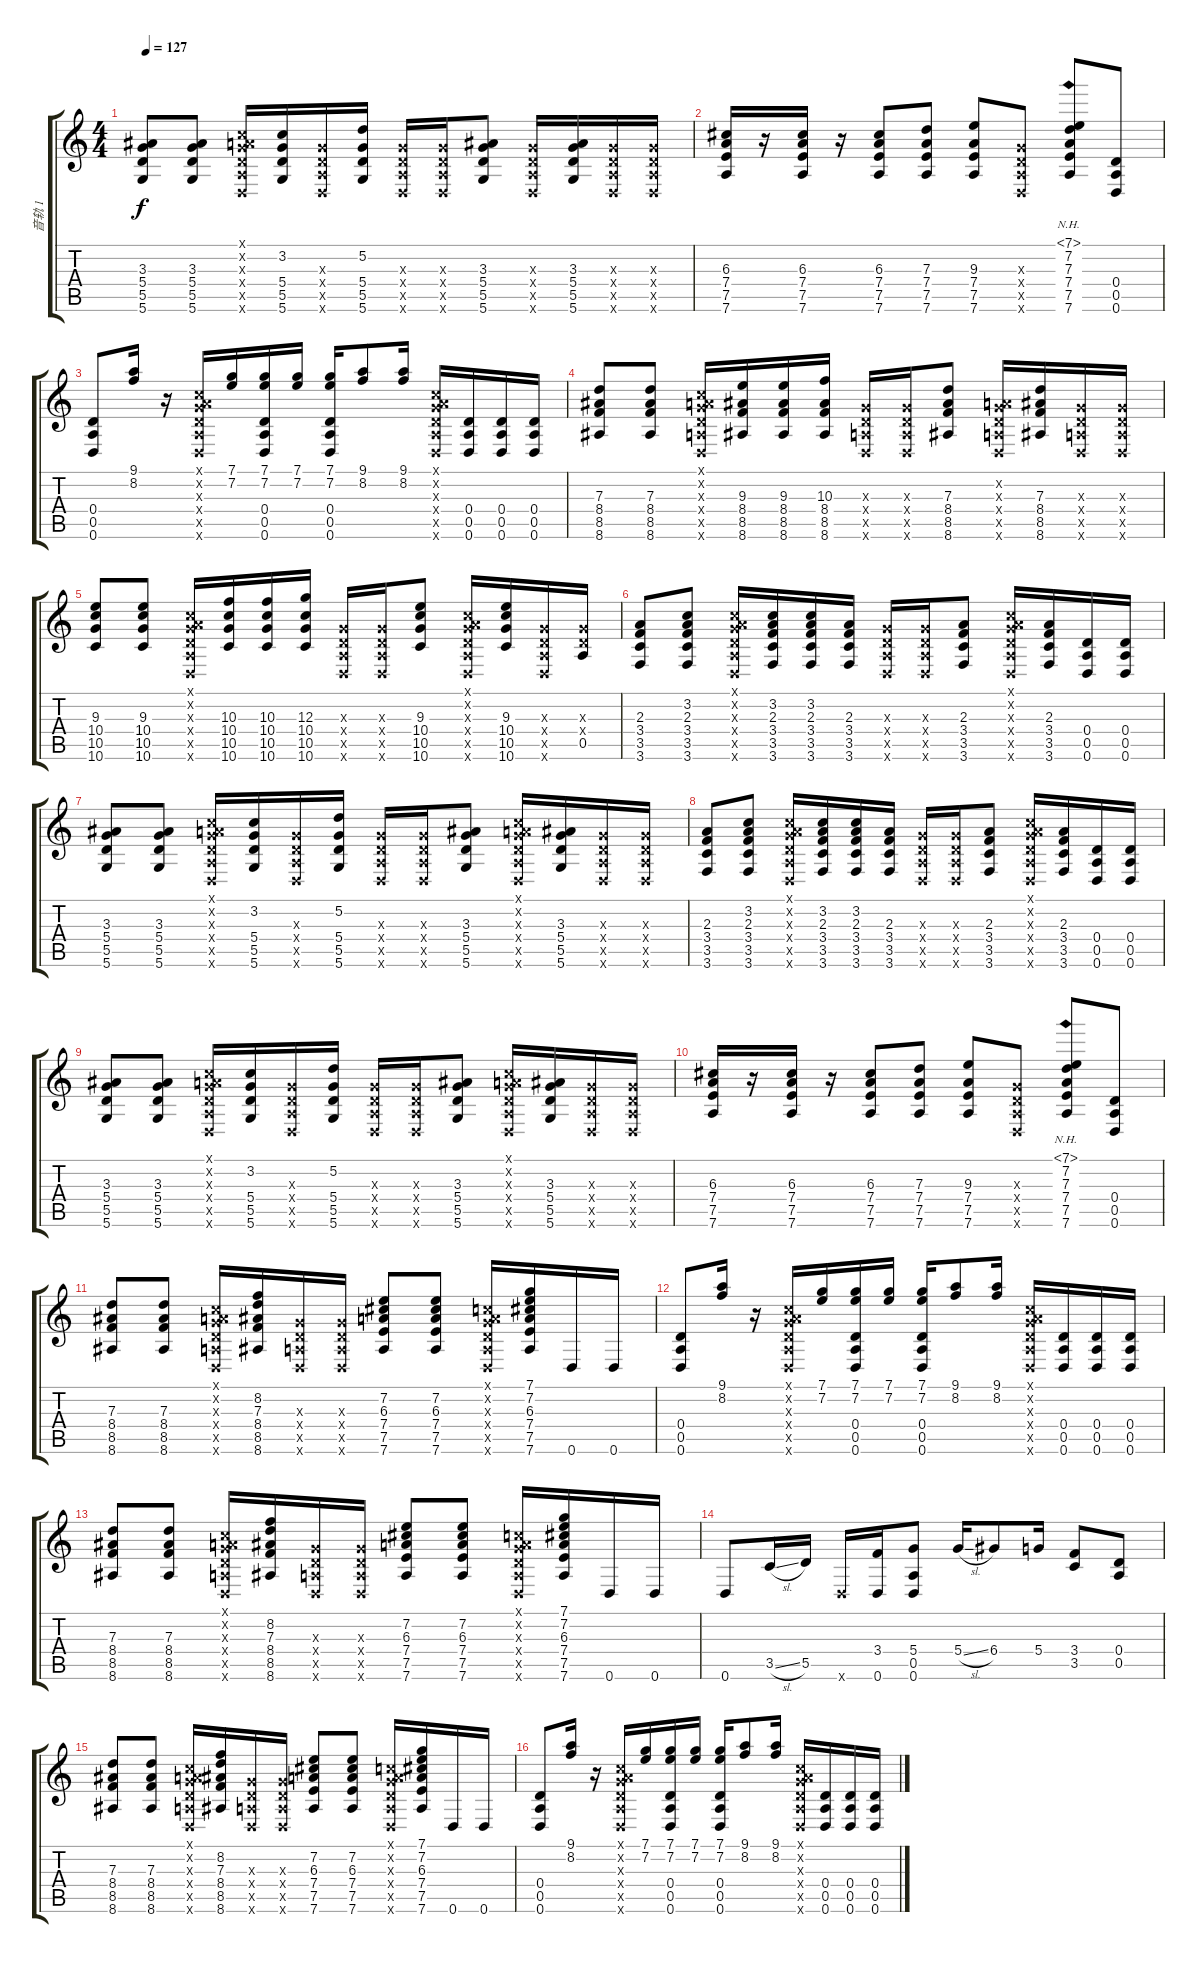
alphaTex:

\track ("音轨 1" "音轨 1") {instrument acousticguitarsteel}
\staff {score tabs}
\tuning (C4 A3 G3 D3 A2 D2) {hide}
\ts (4 4)
\tempo 127
\clef g2
\ks c
(3.3 5.4 5.5 5.6).8{dy f} (3.3 5.4 5.5 5.6).8 (0.1{x} 0.2{x} 0.3{x} 0.4{x} 0.5{x} 0.6{x}).16 (3.2 5.4 5.5 5.6).16 (0.3{x} 0.4{x} 0.5{x} 0.6{x}).16 (5.2 5.4 5.5 5.6).16 (0.3{x} 0.4{x} 0.5{x} 0.6{x}).16 (0.3{x} 0.4{x} 0.5{x} 0.6{x}).16 (3.3 5.4 5.5 5.6).8 (0.3{x} 0.4{x} 0.5{x} 0.6{x}).16 (3.3 5.4 5.5 5.6).16 (0.3{x} 0.4{x} 0.5{x} 0.6{x}).16 (0.3{x} 0.4{x} 0.5{x} 0.6{x}).16 |
(6.3 7.4 7.5 7.6).16 r.16 (6.3 7.4 7.5 7.6).16 r.16 (6.3 7.4 7.5 7.6).8 (7.3 7.4 7.5 7.6).8 (9.3 7.4 7.5 7.6).8 (0.3{x} 0.4{x} 0.5{x} 0.6{x}).8 (7.1{nh} 7.2 7.3 7.4 7.5 7.6).8 (0.4 0.5 0.6).8 |
(0.4 0.5 0.6).8 (9.1 8.2).16 r.16 (0.1{x} 0.2{x} 0.3{x} 0.4{x} 0.5{x} 0.6{x}).16 (7.1 7.2).16 (7.1 7.2 0.4 0.5 0.6).16 (7.1 7.2).16 (7.1 7.2 0.4 0.5 0.6).16 (9.1 8.2).8 (9.1 8.2).16 (0.1{x} 0.2{x} 0.3{x} 0.4{x} 0.5{x} 0.6{x}).16 (0.4 0.5 0.6).16 (0.4 0.5 0.6).16 (0.4 0.5 0.6).16 |
(7.3 8.4 8.5 8.6).8 (7.3 8.4 8.5 8.6).8 (0.1{x} 0.2{x} 0.3{x} 0.4{x} 0.5{x} 0.6{x}).16 (9.3 8.4 8.5 8.6).16 (9.3 8.4 8.5 8.6).16 (10.3 8.4 8.5 8.6).16 (0.3{x} 0.4{x} 0.5{x} 0.6{x}).16 (0.3{x} 0.4{x} 0.5{x} 0.6{x}).16 (7.3 8.4 8.5 8.6).8 (0.2{x} 0.3{x} 0.4{x} 0.5{x} 0.6{x}).16 (7.3 8.4 8.5 8.6).16 (0.3{x} 0.4{x} 0.5{x} 0.6{x}).16 (0.3{x} 0.4{x} 0.5{x} 0.6{x}).16 |
(9.3 10.4 10.5 10.6).8 (9.3 10.4 10.5 10.6).8 (0.1{x} 0.2{x} 0.3{x} 0.4{x} 0.5{x} 0.6{x}).16 (10.3 10.4 10.5 10.6).16 (10.3 10.4 10.5 10.6).16 (12.3 10.4 10.5 10.6).16 (0.3{x} 0.4{x} 0.5{x} 0.6{x}).16 (0.3{x} 0.4{x} 0.5{x} 0.6{x}).16 (9.3 10.4 10.5 10.6).8 (0.1{x} 0.2{x} 0.3{x} 0.4{x} 0.5{x} 0.6{x}).16 (9.3 10.4 10.5 10.6).16 (0.3{x} 0.4{x} 0.5{x} 0.6{x}).16 (0.3{x} 0.4{x} 0.5).16 |
(2.3 3.4 3.5 3.6).8 (3.2 2.3 3.4 3.5 3.6).8 (0.1{x} 0.2{x} 0.3{x} 0.4{x} 0.5{x} 0.6{x}).16 (3.2 2.3 3.4 3.5 3.6).16 (3.2 2.3 3.4 3.5 3.6).16 (2.3 3.4 3.5 3.6).16 (0.3{x} 0.4{x} 0.5{x} 0.6{x}).16 (0.3{x} 0.4{x} 0.5{x} 0.6{x}).16 (2.3 3.4 3.5 3.6).8 (0.1{x} 0.2{x} 0.3{x} 0.4{x} 0.5{x} 0.6{x}).16 (2.3 3.4 3.5 3.6).16 (0.4 0.5 0.6).16 (0.4 0.5 0.6).16 |
(3.3 5.4 5.5 5.6).8 (3.3 5.4 5.5 5.6).8 (0.1{x} 0.2{x} 0.3{x} 0.4{x} 0.5{x} 0.6{x}).16 (3.2 5.4 5.5 5.6).16 (0.3{x} 0.4{x} 0.5{x} 0.6{x}).16 (5.2 5.4 5.5 5.6).16 (0.3{x} 0.4{x} 0.5{x} 0.6{x}).16 (0.3{x} 0.4{x} 0.5{x} 0.6{x}).16 (3.3 5.4 5.5 5.6).8 (0.1{x} 0.2{x} 0.3{x} 0.4{x} 0.5{x} 0.6{x}).16 (3.3 5.4 5.5 5.6).16 (0.3{x} 0.4{x} 0.5{x} 0.6{x}).16 (0.3{x} 0.4{x} 0.5{x} 0.6{x}).16 |
(2.3 3.4 3.5 3.6).8 (3.2 2.3 3.4 3.5 3.6).8 (0.1{x} 0.2{x} 0.3{x} 0.4{x} 0.5{x} 0.6{x}).16 (3.2 2.3 3.4 3.5 3.6).16 (3.2 2.3 3.4 3.5 3.6).16 (2.3 3.4 3.5 3.6).16 (0.3{x} 0.4{x} 0.5{x} 0.6{x}).16 (0.3{x} 0.4{x} 0.5{x} 0.6{x}).16 (2.3 3.4 3.5 3.6).8 (0.1{x} 0.2{x} 0.3{x} 0.4{x} 0.5{x} 0.6{x}).16 (2.3 3.4 3.5 3.6).16 (0.4 0.5 0.6).16 (0.4 0.5 0.6).16 |
(3.3 5.4 5.5 5.6).8 (3.3 5.4 5.5 5.6).8 (0.1{x} 0.2{x} 0.3{x} 0.4{x} 0.5{x} 0.6{x}).16 (3.2 5.4 5.5 5.6).16 (0.3{x} 0.4{x} 0.5{x} 0.6{x}).16 (5.2 5.4 5.5 5.6).16 (0.3{x} 0.4{x} 0.5{x} 0.6{x}).16 (0.3{x} 0.4{x} 0.5{x} 0.6{x}).16 (3.3 5.4 5.5 5.6).8 (0.1{x} 0.2{x} 0.3{x} 0.4{x} 0.5{x} 0.6{x}).16 (3.3 5.4 5.5 5.6).16 (0.3{x} 0.4{x} 0.5{x} 0.6{x}).16 (0.3{x} 0.4{x} 0.5{x} 0.6{x}).16 |
(6.3 7.4 7.5 7.6).16 r.16 (6.3 7.4 7.5 7.6).16 r.16 (6.3 7.4 7.5 7.6).8 (7.3 7.4 7.5 7.6).8 (9.3 7.4 7.5 7.6).8 (0.3{x} 0.4{x} 0.5{x} 0.6{x}).8 (7.1{nh} 7.2 7.3 7.4 7.5 7.6).8 (0.4 0.5 0.6).8 |
(7.3 8.4 8.5 8.6).8 (7.3 8.4 8.5 8.6).8 (0.1{x} 0.2{x} 0.3{x} 0.4{x} 0.5{x} 0.6{x}).16 (8.2 7.3 8.4 8.5 8.6).16 (0.3{x} 0.4{x} 0.5{x} 0.6{x}).16 (0.3{x} 0.4{x} 0.5{x} 0.6{x}).16 (7.2 6.3 7.4 7.5 7.6).8 (7.2 6.3 7.4 7.5 7.6).8 (0.1{x} 0.2{x} 0.3{x} 0.4{x} 0.5{x} 0.6{x}).16 (7.1 7.2 6.3 7.4 7.5 7.6).16 0.6.16 0.6.16 |
(0.4 0.5 0.6).8 (9.1 8.2).16 r.16 (0.1{x} 0.2{x} 0.3{x} 0.4{x} 0.5{x} 0.6{x}).16 (7.1 7.2).16 (7.1 7.2 0.4 0.5 0.6).16 (7.1 7.2).16 (7.1 7.2 0.4 0.5 0.6).16 (9.1 8.2).8 (9.1 8.2).16 (0.1{x} 0.2{x} 0.3{x} 0.4{x} 0.5{x} 0.6{x}).16 (0.4 0.5 0.6).16 (0.4 0.5 0.6).16 (0.4 0.5 0.6).16 |
(7.3 8.4 8.5 8.6).8 (7.3 8.4 8.5 8.6).8 (0.1{x} 0.2{x} 0.3{x} 0.4{x} 0.5{x} 0.6{x}).16 (8.2 7.3 8.4 8.5 8.6).16 (0.3{x} 0.4{x} 0.5{x} 0.6{x}).16 (0.3{x} 0.4{x} 0.5{x} 0.6{x}).16 (7.2 6.3 7.4 7.5 7.6).8 (7.2 6.3 7.4 7.5 7.6).8 (0.1{x} 0.2{x} 0.3{x} 0.4{x} 0.5{x} 0.6{x}).16 (7.1 7.2 6.3 7.4 7.5 7.6).16 0.6.16 0.6.16 |
0.6.8 3.5{sl}.16 5.5.16 0.6{x}.16 (3.4 0.6).16 (5.4 0.5 0.6).8 5.4{sl}.16 6.4.8 5.4.16 (3.4 3.5).8 (0.4 0.5).8 |
(7.3 8.4 8.5 8.6).8 (7.3 8.4 8.5 8.6).8 (0.1{x} 0.2{x} 0.3{x} 0.4{x} 0.5{x} 0.6{x}).16 (8.2 7.3 8.4 8.5 8.6).16 (0.3{x} 0.4{x} 0.5{x} 0.6{x}).16 (0.3{x} 0.4{x} 0.5{x} 0.6{x}).16 (7.2 6.3 7.4 7.5 7.6).8 (7.2 6.3 7.4 7.5 7.6).8 (0.1{x} 0.2{x} 0.3{x} 0.4{x} 0.5{x} 0.6{x}).16 (7.1 7.2 6.3 7.4 7.5 7.6).16 0.6.16 0.6.16 |
(0.4 0.5 0.6).8 (9.1 8.2).16 r.16 (0.1{x} 0.2{x} 0.3{x} 0.4{x} 0.5{x} 0.6{x}).16 (7.1 7.2).16 (7.1 7.2 0.4 0.5 0.6).16 (7.1 7.2).16 (7.1 7.2 0.4 0.5 0.6).16 (9.1 8.2).8 (9.1 8.2).16 (0.1{x} 0.2{x} 0.3{x} 0.4{x} 0.5{x} 0.6{x}).16 (0.4 0.5 0.6).16 (0.4 0.5 0.6).16 (0.4 0.5 0.6).16
